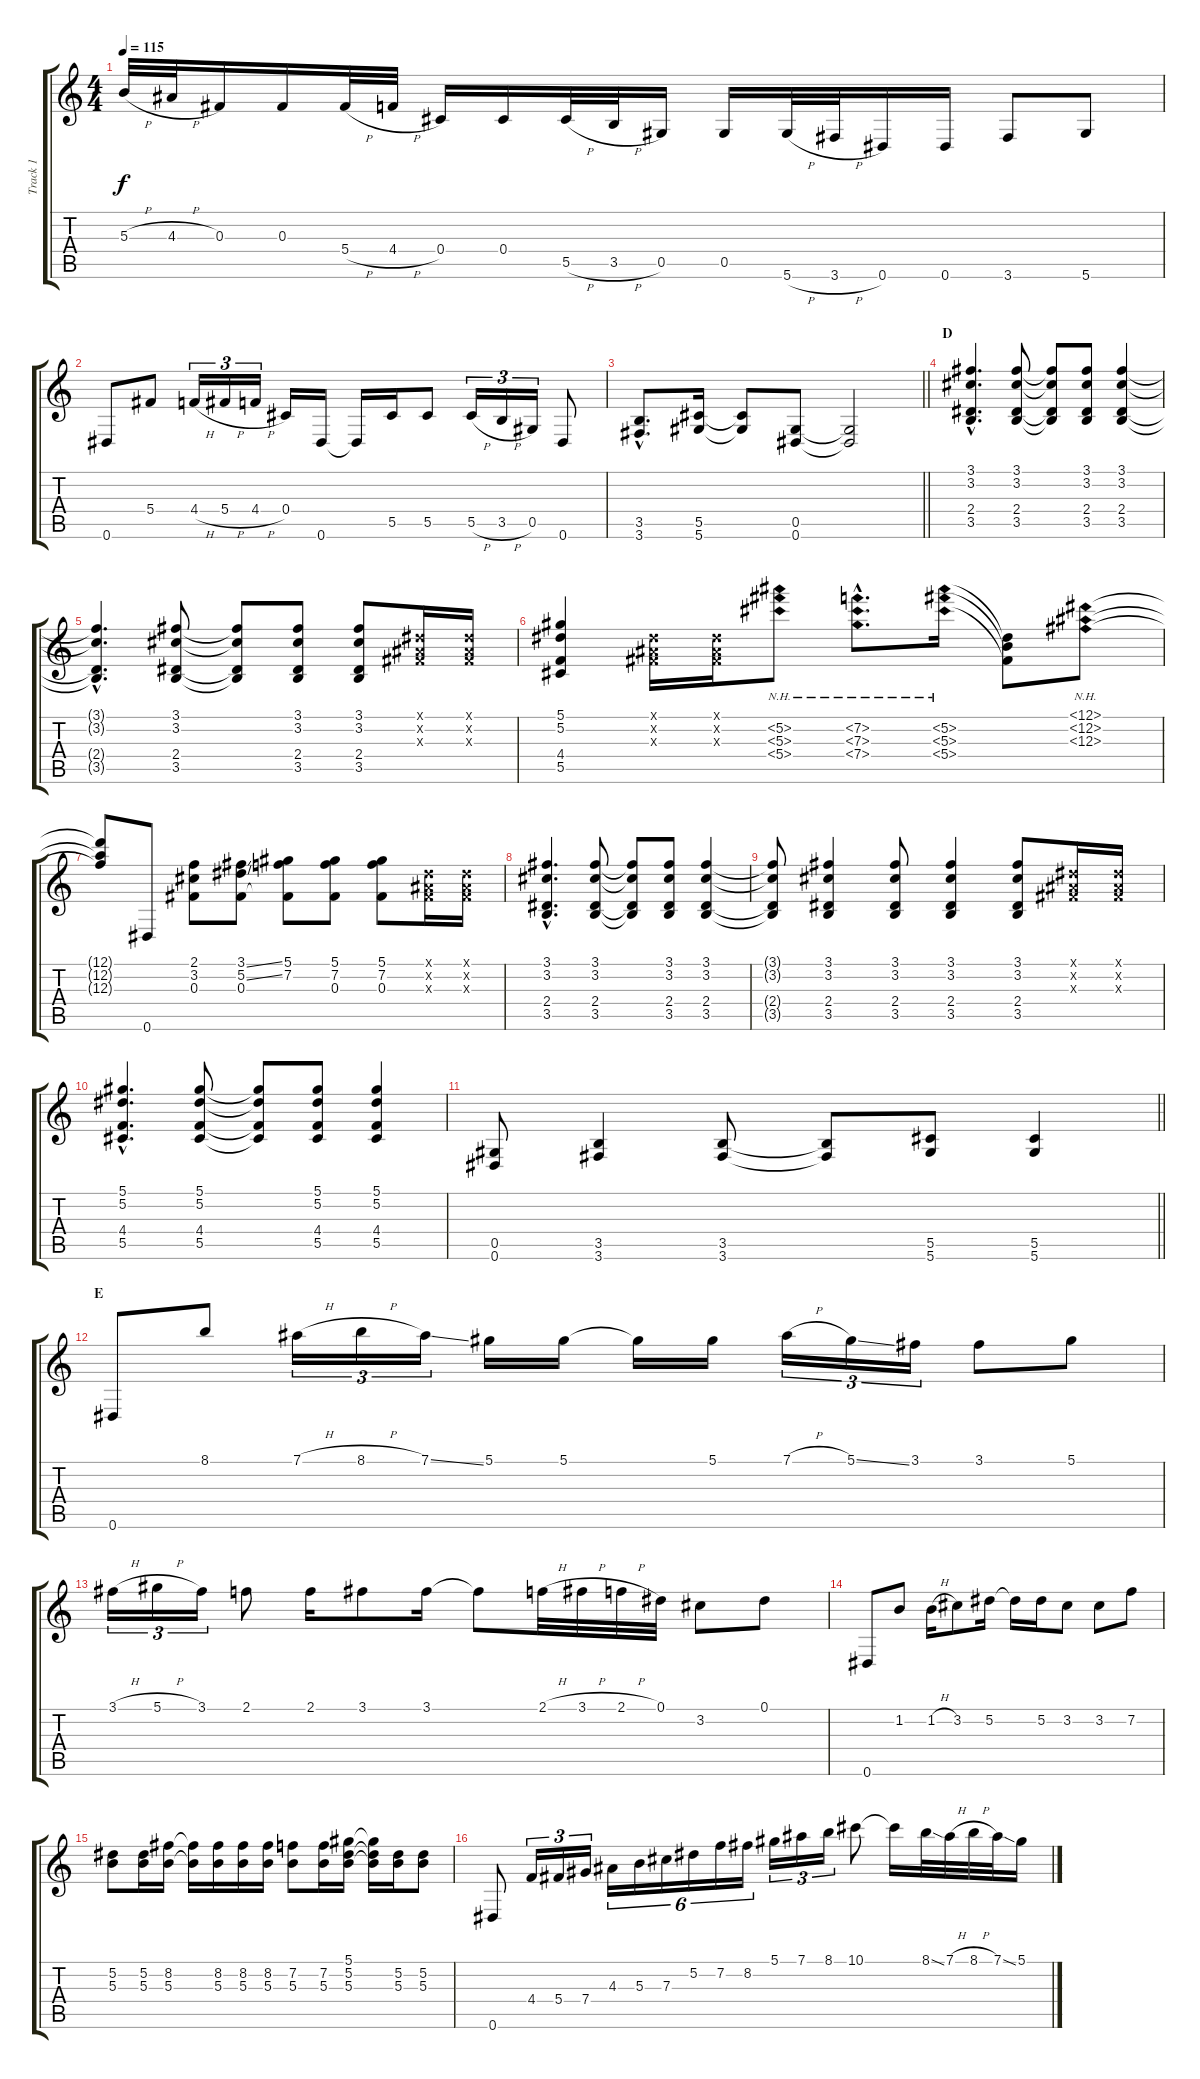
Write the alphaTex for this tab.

\track ("Track 1" "Track 1") {instrument acousticguitarsteel}
\staff {score tabs}
\tuning (Eb4 Bb3 Gb3 Db3 Ab2 Eb2) {hide}
\ts (4 4)
\tempo 115
\clef g2
\ks c
5.3{h}.32{dy f} 4.3{h}.32 0.3.16 0.3.16 5.4{h}.32 4.4{h}.32 0.4.16 0.4.16 5.5{h}.32 3.5{h}.32 0.5.16 0.5.16 5.6{h}.32 3.6{h}.32 0.6.16 0.6.16 3.6.8 5.6.8 |
0.6.8 5.4.8 4.4{h}.16{tu (3 2)} 5.4{h}.16{tu (3 2)} 4.4{h}.16{tu (3 2)} 0.4.16 0.6.16 0.6{t}.16 5.5.16 5.5.8 5.5{h}.16{tu (3 2)} 3.5{h}.16{tu (3 2)} 0.5.16{tu (3 2)} 0.6.8 |
\barLineRight lightlight
(3.5{hac} 3.6{hac}).8{d} (5.5 5.6).16 (5.5{t} 5.6{t}).8 (0.5 0.6).8 (0.5{t} 0.6{t}).2 |
\section ("" "D")
(3.1{hac} 3.2{hac} 2.4{hac} 3.5{hac}).4{d} (3.1 3.2 2.4 3.5).8 (3.1{t} 3.2{t} 2.4{t} 3.5{t}).8 (3.1 3.2 2.4 3.5).8 (3.1 3.2 2.4 3.5).4 |
(3.1{hac t} 3.2{hac t} 2.4{hac t} 3.5{hac t}).4{d} (3.1 3.2 2.4 3.5).8 (3.1{t} 3.2{t} 2.4{t} 3.5{t}).8 (3.1 3.2 2.4 3.5).8 (3.1 3.2 2.4 3.5).8 (0.1{x} 0.2{x} 0.3{x}).16 (0.1{x} 0.2{x} 0.3{x}).16 |
(5.1 5.2 4.4 5.5).4 (0.1{x} 0.2{x} 0.3{x}).16 (0.1{x} 0.2{x} 0.3{x}).16 (5.2{nh} 5.3{nh} 5.4{nh}).8 (7.2{nh hac} 7.3{nh hac} 7.4{nh hac}).8{d} (5.2{nh} 5.3{nh} 5.4{nh}).16 (5.2{t} 5.3{t} 5.4{t}).8 (12.1{nh} 12.2{nh} 12.3{nh}).8 |
(12.1{t} 12.2{t} 12.3{t}).8 0.6.8 (2.1 3.2 0.3).8 (3.1{ss} 5.2{ss} 0.3).8 (5.1 7.2 0.3{t}).8 (5.1 7.2 0.3).8 (5.1 7.2 0.3).8 (0.1{x} 0.2{x} 0.3{x}).16 (0.1{x} 0.2{x} 0.3{x}).16 |
(3.1{hac} 3.2{hac} 2.4{hac} 3.5{hac}).4{d} (3.1 3.2 2.4 3.5).8 (3.1{t} 3.2{t} 2.4{t} 3.5{t}).8 (3.1 3.2 2.4 3.5).8 (3.1 3.2 2.4 3.5).4 |
(3.1{t} 3.2{t} 2.4{t} 3.5{t}).8 (3.1 3.2 2.4 3.5).4 (3.1 3.2 2.4 3.5).8 (3.1 3.2 2.4 3.5).4 (3.1 3.2 2.4 3.5).8 (0.1{x} 0.2{x} 0.3{x}).16 (0.1{x} 0.2{x} 0.3{x}).16 |
(5.1{hac} 5.2{hac} 4.4{hac} 5.5{hac}).4{d} (5.1 5.2 4.4 5.5).8 (5.1{t} 5.2{t} 4.4{t} 5.5{t}).8 (5.1 5.2 4.4 5.5).8 (5.1 5.2 4.4 5.5).4 |
\barLineRight lightlight
(0.5 0.6).8 (3.5 3.6).4 (3.5 3.6).8 (3.5{t} 3.6{t}).8 (5.5 5.6).8 (5.5 5.6).4 |
\section ("" "E")
0.6.8 8.1.8 7.1{h}.16{tu (3 2)} 8.1{h}.16{tu (3 2)} 7.1{ss}.16{tu (3 2)} 5.1.16 5.1.16 5.1{t}.16 5.1.16 7.1{h}.16{tu (3 2)} 5.1{ss}.16{tu (3 2)} 3.1.16{tu (3 2)} 3.1.8 5.1.8 |
3.1{h}.16{tu (3 2)} 5.1{h}.16{tu (3 2)} 3.1.16{tu (3 2)} 2.1.8 2.1.16 3.1.8 3.1.16 3.1{t}.8 2.1{h}.32 3.1{h}.32 2.1{h}.32 0.1.32 3.2.8 0.1.8 |
0.6.8 1.2.8 1.2{h}.16 3.2.8 5.2.16 5.2{t}.16 5.2.16 3.2.8 3.2.8 7.2.8 |
(5.2 5.3).8 (5.2 5.3).16 (8.2 5.3).16 (8.2{t} 5.3{t}).16 (8.2 5.3).16 (8.2 5.3).16 (8.2 5.3).16 (7.2 5.3).8 (7.2 5.3).16 (5.1 5.2 5.3).16 (5.1{t} 5.2{t} 5.3{t}).16 (5.2 5.3).16 (5.2 5.3).8 |
0.6.8 4.4.16{tu (3 2)} 5.4.16{tu (3 2)} 7.4.16{tu (3 2)} 4.3.16{tu (6 4)} 5.3.16{tu (6 4)} 7.3.16{tu (6 4)} 5.2.16{tu (6 4)} 7.2.16{tu (6 4)} 8.2.16{tu (6 4)} 5.1.16{tu (3 2)} 7.1.16{tu (3 2)} 8.1.16{tu (3 2)} 10.1.8 10.1{t}.16 8.1{ss}.32 7.1{h}.32 8.1{h}.32 7.1{ss}.32 5.1.16
